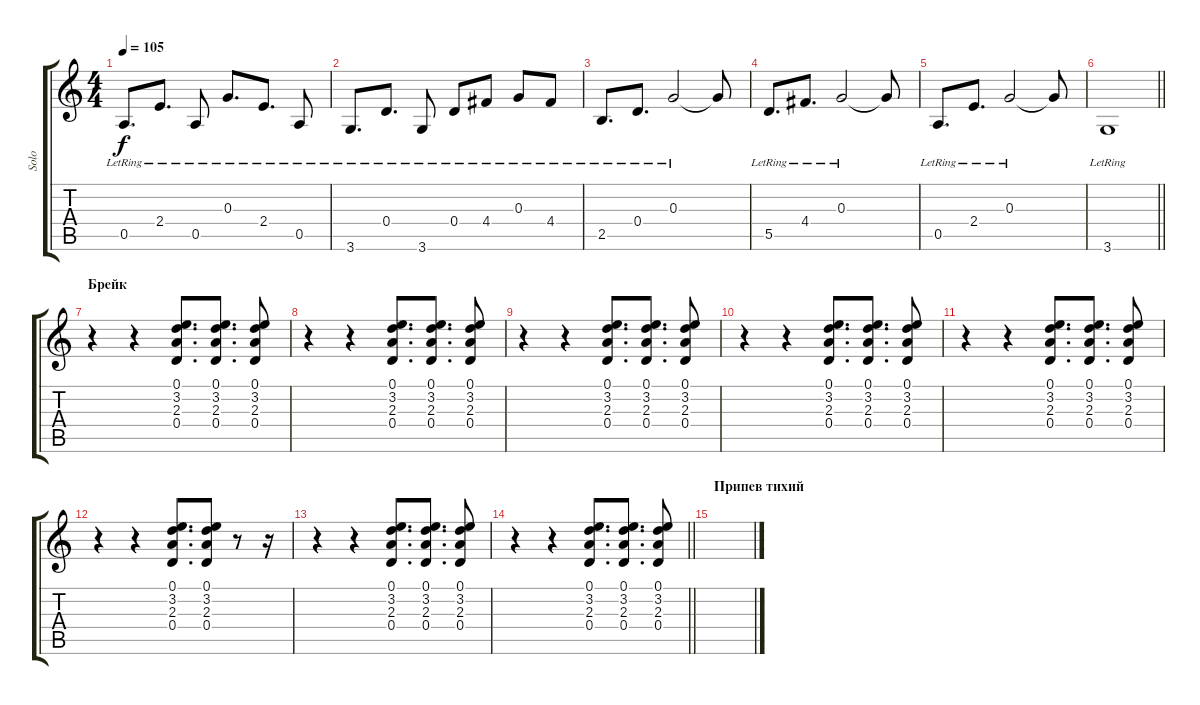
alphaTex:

\track ("Solo" "Solo") {instrument overdrivenguitar}
\staff {score tabs}
\tuning (E4 B3 G3 D3 A2 E2) {hide}
\ts (4 4)
\tempo 105
\clef g2
\ks c
0.5{lr}.8{d dy f} 2.4{lr}.8{d} 0.5{lr}.8 0.3{lr}.8{d} 2.4{lr}.8{d} 0.5{lr}.8 |
3.6{lr}.8{d} 0.4{lr}.8{d} 3.6{lr}.8 0.4{lr}.8 4.4{lr}.8 0.3{lr}.8 4.4{lr}.8 |
2.5{lr}.8{d} 0.4{lr}.8{d} 0.3{lr}.2 0.3{t}.8 |
5.5{lr}.8{d} 4.4{lr}.8{d} 0.3{lr}.2 0.3{t}.8 |
0.5{lr}.8{d} 2.4{lr}.8{d} 0.3{lr}.2 0.3{t}.8 |
\barLineRight lightlight
3.6{lr}.1 |
\section ("" "Брейк")
r.4{instrument distortionguitar} r.4 (0.1 3.2 2.3 0.4).8{d} (0.1 3.2 2.3 0.4).8{d} (0.1 3.2 2.3 0.4).8 |
r.4 r.4 (0.1 3.2 2.3 0.4).8{d} (0.1 3.2 2.3 0.4).8{d} (0.1 3.2 2.3 0.4).8 |
r.4 r.4 (0.1 3.2 2.3 0.4).8{d} (0.1 3.2 2.3 0.4).8{d} (0.1 3.2 2.3 0.4).8 |
r.4 r.4 (0.1 3.2 2.3 0.4).8{d} (0.1 3.2 2.3 0.4).8{d} (0.1 3.2 2.3 0.4).8 |
r.4 r.4 (0.1 3.2 2.3 0.4).8{d} (0.1 3.2 2.3 0.4).8{d} (0.1 3.2 2.3 0.4).8 |
r.4 r.4 (0.1 3.2 2.3 0.4).8{d} (0.1 3.2 2.3 0.4).8 r.8 r.16 |
r.4 r.4 (0.1 3.2 2.3 0.4).8{d} (0.1 3.2 2.3 0.4).8{d} (0.1 3.2 2.3 0.4).8 |
\barLineRight lightlight
r.4 r.4 (0.1 3.2 2.3 0.4).8{d} (0.1 3.2 2.3 0.4).8{d} (0.1 3.2 2.3 0.4).8 |
\section ("" "Припев тихий")
